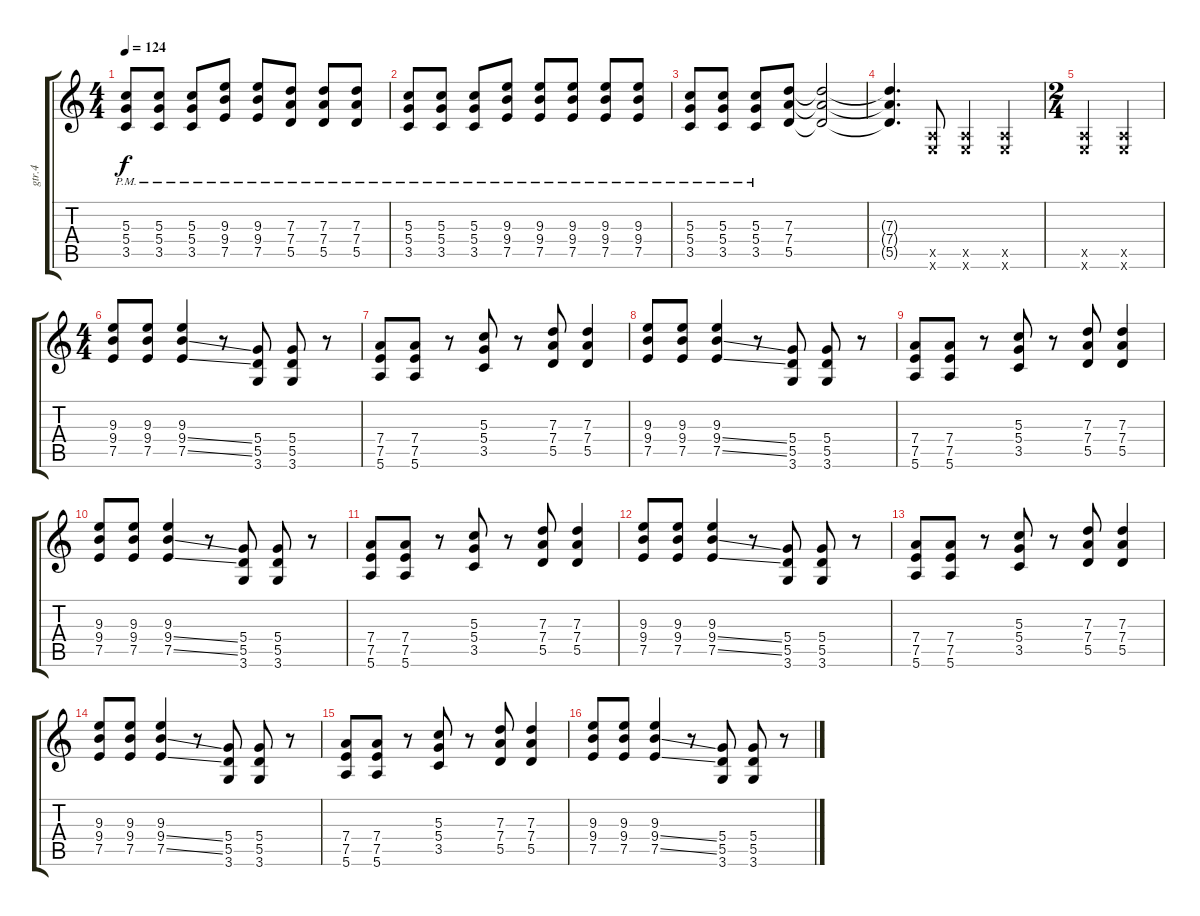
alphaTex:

\track ("gtr.4" "gtr.4") {instrument distortionguitar}
\staff {score tabs}
\tuning (E4 B3 G3 D3 A2 E2) {hide}
\ts (4 4)
\tempo 124
\clef g2
\ks c
(5.3{pm} 5.4 3.5).8{dy f} (5.3{pm} 5.4 3.5).8 (5.3{pm} 5.4 3.5).8 (9.3{pm} 9.4 7.5).8 (9.3{pm} 9.4 7.5).8 (7.3{pm} 7.4 5.5).8 (7.3{pm} 7.4 5.5).8 (7.3{pm} 7.4 5.5).8 |
(5.3{pm} 5.4 3.5).8 (5.3{pm} 5.4 3.5).8 (5.3{pm} 5.4 3.5).8 (9.3{pm} 9.4 7.5).8 (9.3{pm} 9.4 7.5).8 (9.3{pm} 9.4 7.5).8 (9.3{pm} 9.4 7.5).8 (9.3{pm} 9.4 7.5).8 |
(5.3{pm} 5.4 3.5).8 (5.3{pm} 5.4 3.5).8 (5.3{pm} 5.4 3.5).8 (7.3 7.4 5.5).8 (7.3{t} 7.4{t} 5.5{t}).2 |
(7.3{t} 7.4{t} 5.5{t}).4{d} (0.5{x} 0.6{x}).8 (0.5{x} 0.6{x}).4 (0.5{x} 0.6{x}).4 |
\ts (2 4)
(0.5{x} 0.6{x}).4 (0.5{x} 0.6{x}).4 |
\ts (4 4)
(9.3 9.4 7.5).8 (9.3 9.4 7.5).8 (9.3 9.4{ss} 7.5{ss}).4 r.8 (5.4 5.5 3.6).8 (5.4 5.5 3.6).8 r.8 |
(7.4 7.5 5.6).8 (7.4 7.5 5.6).8 r.8 (5.3 5.4 3.5).8 r.8 (7.3 7.4 5.5).8 (7.3 7.4 5.5).4 |
(9.3 9.4 7.5).8 (9.3 9.4 7.5).8 (9.3 9.4{ss} 7.5{ss}).4 r.8 (5.4 5.5 3.6).8 (5.4 5.5 3.6).8 r.8 |
(7.4 7.5 5.6).8 (7.4 7.5 5.6).8 r.8 (5.3 5.4 3.5).8 r.8 (7.3 7.4 5.5).8 (7.3 7.4 5.5).4 |
(9.3 9.4 7.5).8 (9.3 9.4 7.5).8 (9.3 9.4{ss} 7.5{ss}).4 r.8 (5.4 5.5 3.6).8 (5.4 5.5 3.6).8 r.8 |
(7.4 7.5 5.6).8 (7.4 7.5 5.6).8 r.8 (5.3 5.4 3.5).8 r.8 (7.3 7.4 5.5).8 (7.3 7.4 5.5).4 |
(9.3 9.4 7.5).8 (9.3 9.4 7.5).8 (9.3 9.4{ss} 7.5{ss}).4 r.8 (5.4 5.5 3.6).8 (5.4 5.5 3.6).8 r.8 |
(7.4 7.5 5.6).8 (7.4 7.5 5.6).8 r.8 (5.3 5.4 3.5).8 r.8 (7.3 7.4 5.5).8 (7.3 7.4 5.5).4 |
(9.3 9.4 7.5).8 (9.3 9.4 7.5).8 (9.3 9.4{ss} 7.5{ss}).4 r.8 (5.4 5.5 3.6).8 (5.4 5.5 3.6).8 r.8 |
(7.4 7.5 5.6).8 (7.4 7.5 5.6).8 r.8 (5.3 5.4 3.5).8 r.8 (7.3 7.4 5.5).8 (7.3 7.4 5.5).4 |
(9.3 9.4 7.5).8 (9.3 9.4 7.5).8 (9.3 9.4{ss} 7.5{ss}).4 r.8 (5.4 5.5 3.6).8 (5.4 5.5 3.6).8 r.8
